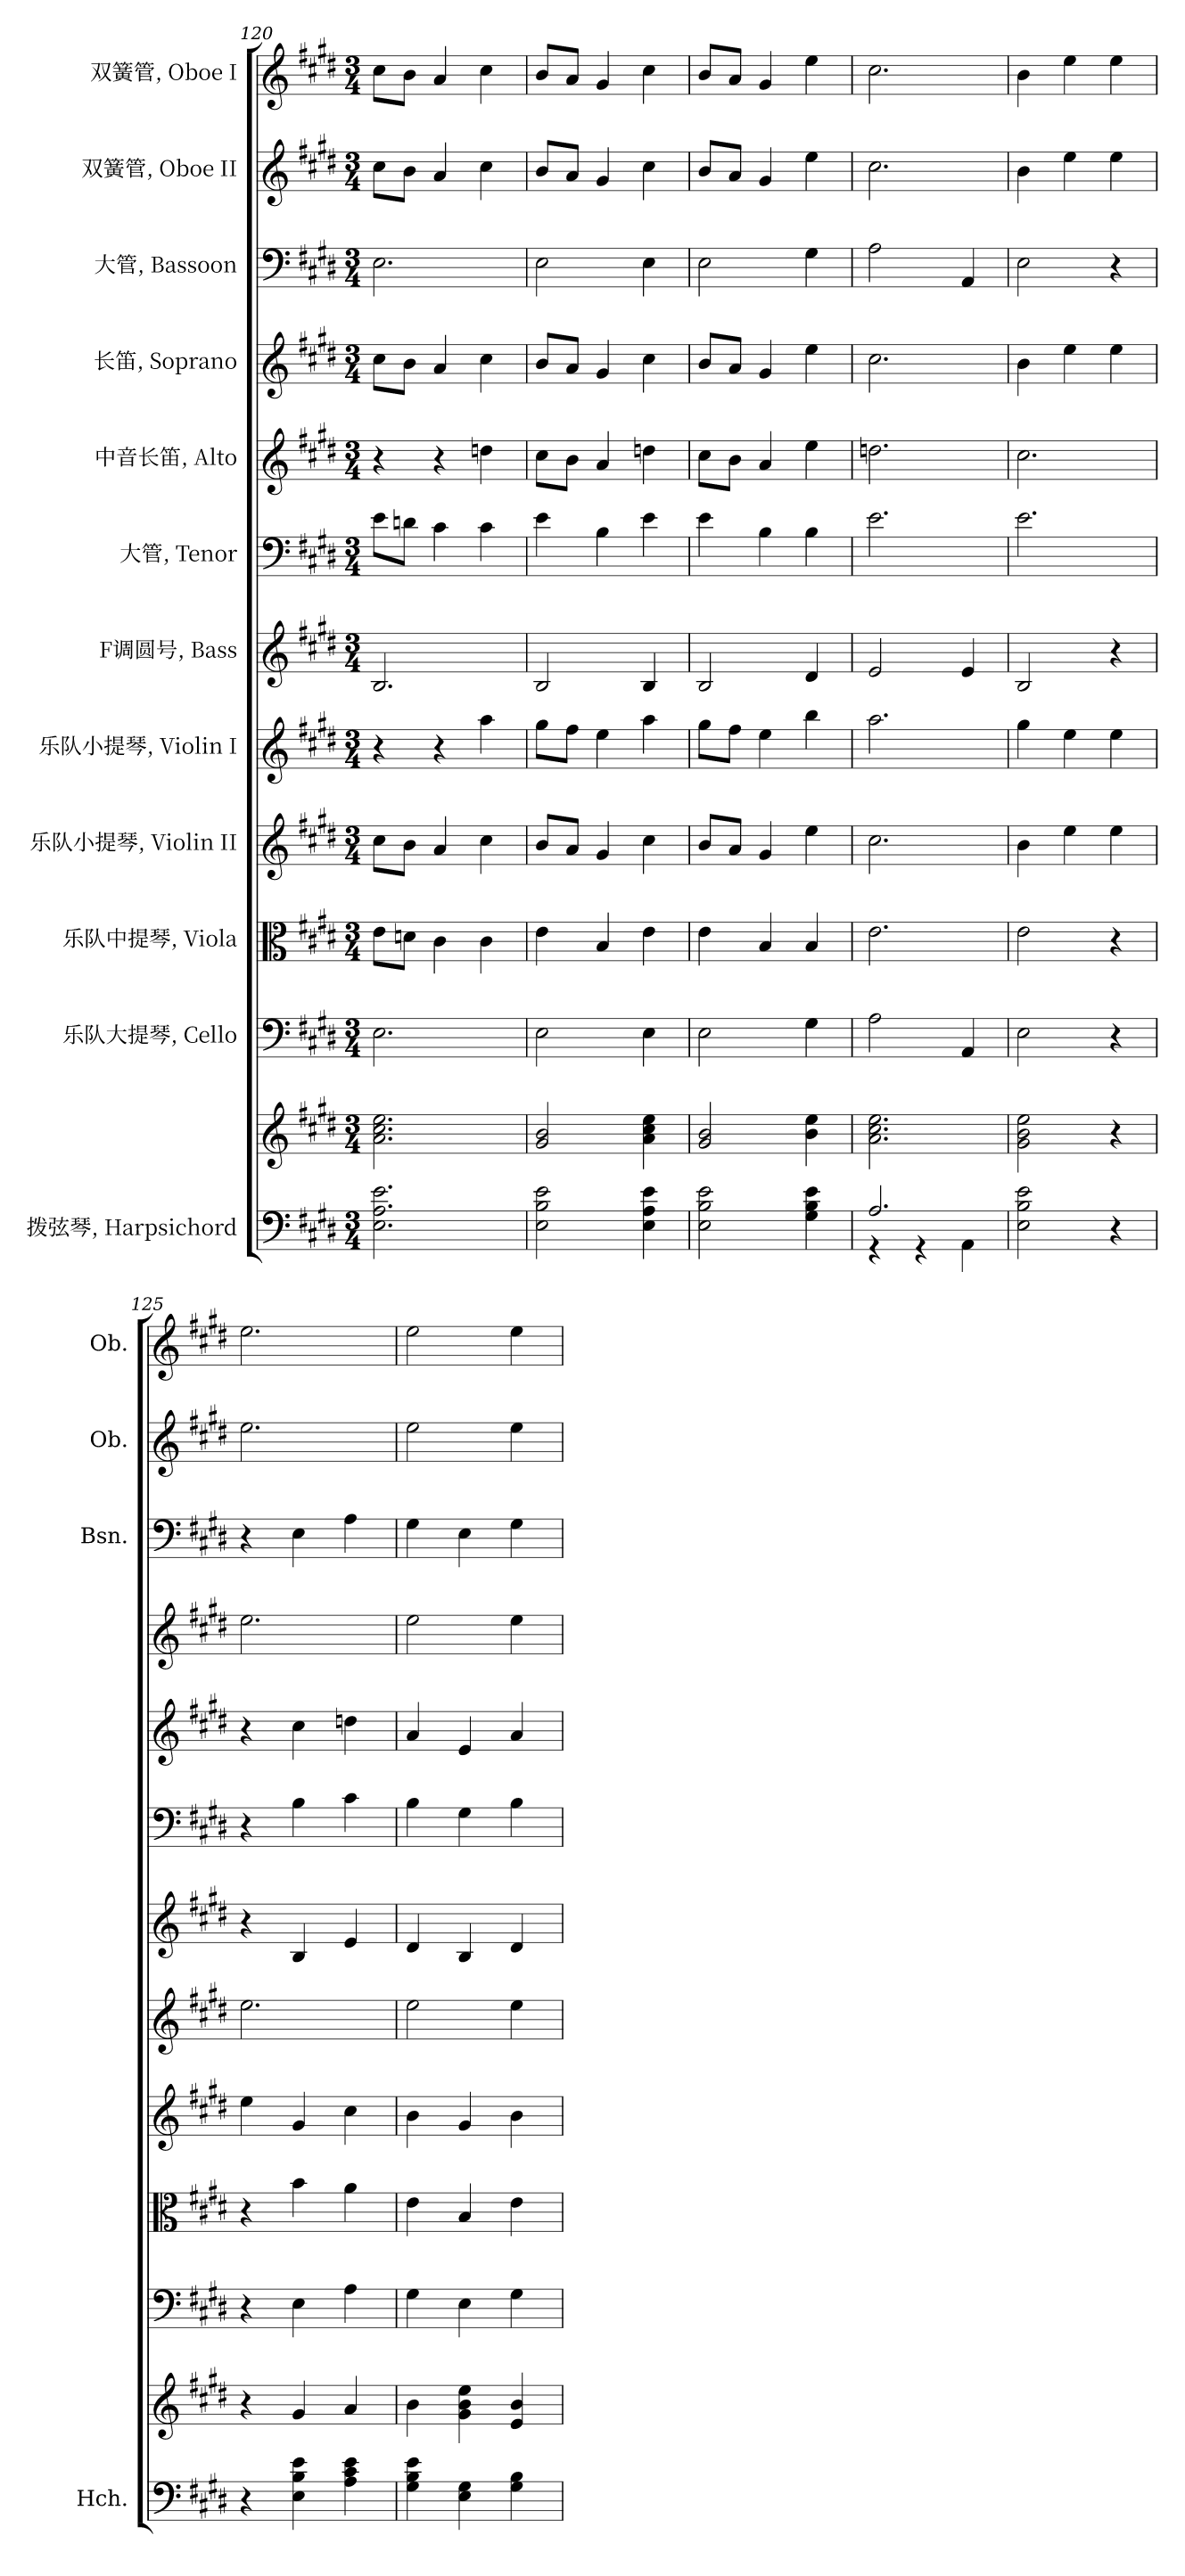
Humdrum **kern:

**kern	**kern	**kern	**kern	**kern	**kern	**kern	**kern	**kern	**kern	**kern	**kern	**kern
*part12	*part12	*part11	*part10	*part9	*part8	*part7	*part6	*part5	*part4	*part3	*part2	*part1
*staff13	*staff12	*staff11	*staff10	*staff9	*staff8	*staff7	*staff6	*staff5	*staff4	*staff3	*staff2	*staff1
*I"拨弦琴, Harpsichord	*	*I"乐队大提琴, Cello	*I"乐队中提琴, Viola	*I"乐队小提琴, Violin II	*I"乐队小提琴, Violin I	*I"F调圆号, Bass	*I"大管, Tenor	*I"中音长笛, Alto	*I"长笛, Soprano	*I"大管, Bassoon	*I"双簧管, Oboe II	*I"双簧管, Oboe I
*I'Hch.	*	*	*	*	*	*	*	*	*	*I'Bsn.	*I'Ob.	*I'Ob.
*clefF4	*clefG2	*clefF4	*clefC3	*clefG2	*clefG2	*clefG2	*clefF4	*clefG2	*clefG2	*clefF4	*clefG2	*clefG2
*	*	*	*	*	*	*ITrd4c7	*	*ITrd3c5	*	*	*	*
*k[f#c#g#d#]	*k[f#c#g#d#]	*k[f#c#g#d#]	*k[f#c#g#d#]	*k[f#c#g#d#]	*k[f#c#g#d#]	*k[f#c#g#]	*k[f#c#g#d#]	*k[f#c#g#d#a#]	*k[f#c#g#d#]	*k[f#c#g#d#]	*k[f#c#g#d#]	*k[f#c#g#d#]
*M3/4	*M3/4	*M3/4	*M3/4	*M3/4	*M3/4	*M3/4	*M3/4	*M3/4	*M3/4	*M3/4	*M3/4	*M3/4
=120	=120	=120	=120	=120	=120	=120	=120	=120	=120	=120	=120	=120
2.E\ 2.A\ 2.e\	2.a\ 2.cc#\ 2.ee\	2.E\	8e\L	8cc#\L	4r	2.E/	8e\L	4r	8cc#\L	2.E\	8cc#\L	8cc#\L
.	.	.	8dn\J	8b\J	.	.	8dn\J	.	8b\J	.	8b\J	8b\J
.	.	.	4c#\	4a/	4r	.	4c#\	4r	4a/	.	4a/	4a/
.	.	.	4c#\	4cc#\	4aa\	.	4c#\	4an\	4cc#\	.	4cc#\	4cc#\
!!LO:PB:g=z
=121	=121	=121	=121	=121	=121	=121	=121	=121	=121	=121	=121	=121
2E\ 2B\ 2e\	2g#/ 2b/	2E\	4e\	8b/L	8gg#\L	2E/	4e\	8g#\L	8b/L	2E\	8b/L	8b/L
.	.	.	.	8a/J	8ff#\J	.	.	8f#\J	8a/J	.	8a/J	8a/J
.	.	.	4B/	4g#/	4ee\	.	4B\	4e/	4g#/	.	4g#/	4g#/
4E\ 4A\ 4e\	4a\ 4cc#\ 4ee\	4E\	4e\	4cc#\	4aa\	4E/	4e\	4an\	4cc#\	4E\	4cc#\	4cc#\
=122	=122	=122	=122	=122	=122	=122	=122	=122	=122	=122	=122	=122
2E\ 2B\ 2e\	2g#/ 2b/	2E\	4e\	8b/L	8gg#\L	2E/	4e\	8g#\L	8b/L	2E\	8b/L	8b/L
.	.	.	.	8a/J	8ff#\J	.	.	8f#\J	8a/J	.	8a/J	8a/J
.	.	.	4B/	4g#/	4ee\	.	4B\	4e/	4g#/	.	4g#/	4g#/
4G#\ 4B\ 4e\	4b\ 4ee\	4G#\	4B/	4ee\	4bb\	4G#/	4B\	4b\	4ee\	4G#\	4ee\	4ee\
=123	=123	=123	=123	=123	=123	=123	=123	=123	=123	=123	=123	=123
*^	*	*	*	*	*	*	*	*	*	*	*	*
2.A/	4r	2.a\ 2.cc#\ 2.ee\	2A\	2.e\	2.cc#\	2.aa\	2A/	2.e\	2.an\	2.cc#\	2A\	2.cc#\	2.cc#\
.	4r	.	.	.	.	.	.	.	.	.	.	.	.
.	4AA\	.	4AA/	.	.	.	4A/	.	.	.	4AA/	.	.
*v	*v	*	*	*	*	*	*	*	*	*	*	*	*
=124	=124	=124	=124	=124	=124	=124	=124	=124	=124	=124	=124	=124
2E\ 2B\ 2e\	2g#\ 2b\ 2ee\	2E\	2e\	4b\	4gg#\	2E/	2.e\	2.g#\	4b\	2E\	4b\	4b\
.	.	.	.	4ee\	4ee\	.	.	.	4ee\	.	4ee\	4ee\
4r	4r	4r	4r	4ee\	4ee\	4r	.	.	4ee\	4r	4ee\	4ee\
=125	=125	=125	=125	=125	=125	=125	=125	=125	=125	=125	=125	=125
4r	4r	4r	4r	4ee\	2.ee\	4r	4r	4r	2.ee\	4r	2.ee\	2.ee\
4E\ 4B\ 4e\	4g#/	4E\	4b\	4g#/	.	4E/	4B\	4g#\	.	4E\	.	.
4A\ 4c#\ 4e\	4a/	4A\	4a\	4cc#\	.	4A/	4c#\	4an\	.	4A\	.	.
=126	=126	=126	=126	=126	=126	=126	=126	=126	=126	=126	=126	=126
4G#\ 4B\ 4e\	4b\	4G#\	4e\	4b\	2ee\	4G#/	4B\	4e/	2ee\	4G#\	2ee\	2ee\
4E\ 4G#\	4g#\ 4b\ 4ee\	4E\	4B/	4g#/	.	4E/	4G#\	4B/	.	4E\	.	.
4G#\ 4B\	4e/ 4b/	4G#\	4e\	4b\	4ee\	4G#/	4B\	4e/	4ee\	4G#\	4ee\	4ee\
=	=	=	=	=	=	=	=	=	=	=	=	=
*-	*-	*-	*-	*-	*-	*-	*-	*-	*-	*-	*-	*-
